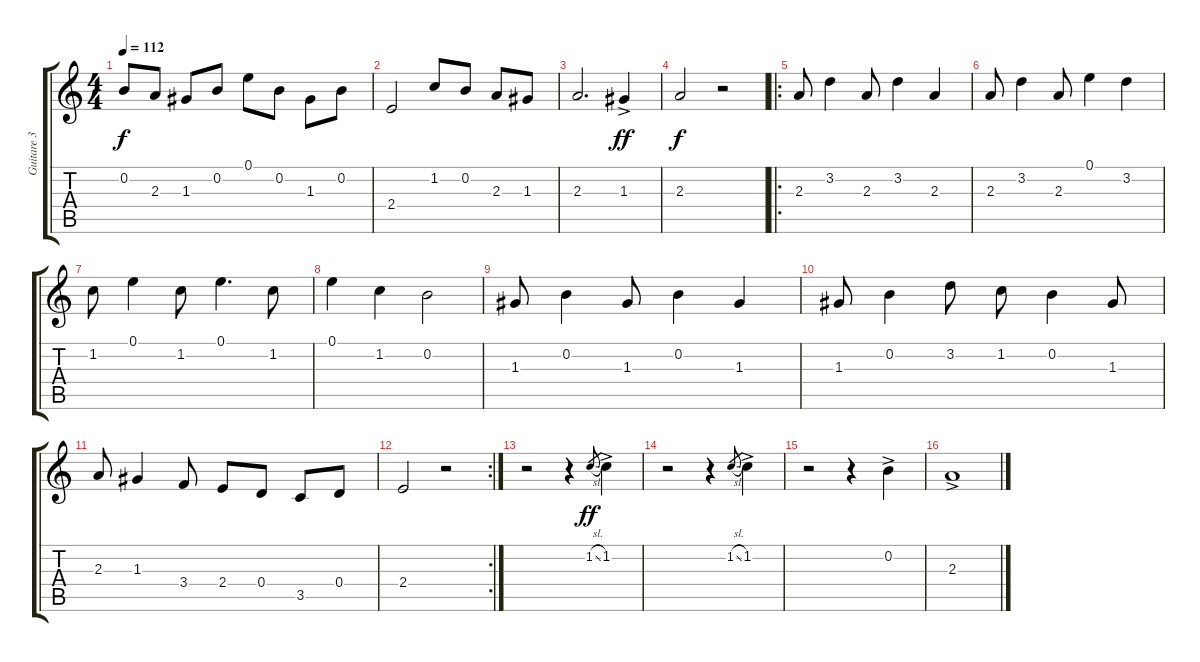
\track ("Guitare 3" "Guitare 3") {instrument acousticguitarnylon}
\staff {score tabs}
\tuning (E4 B3 G3 D3 A2 E2) {hide}
\ts (4 4)
\tempo 112
\clef g2
\ks c
0.2.8{dy f beam Up} 2.3.8{beam Up} 1.3.8 0.2.8 0.1.8 0.2.8 1.3.8{beam Down} 0.2.8{beam Down} |
2.4.2 1.2.8{beam Up} 0.2.8{beam Up} 2.3.8 1.3.8 |
2.3.2{d} 1.3{ac}.4{dy ff} |
2.3.2{dy f} r.2 |
\ro
2.3.8 3.2.4 2.3.8 3.2.4 2.3.4 |
2.3.8 3.2.4 2.3.8 0.1.4 3.2.4 |
1.2.8 0.1.4 1.2.8 0.1.4{d} 1.2.8 |
0.1.4 1.2.4 0.2.2 |
1.3.8 0.2.4 1.3.8 0.2.4 1.3.4 |
1.3.8 0.2.4 3.2.8 1.2.8 0.2.4 1.3.8 |
2.3.8 1.3.4 3.4.8 2.4.8 0.4.8 3.5.8 0.4.8 |
\rc 2
2.4.2 r.2 |
r.2 r.4 1.2{sl}.8{gr dy ff} 1.2{ac}.4 |
r.2 r.4 1.2{sl}.8{gr} 1.2{ac}.4 |
r.2 r.4 0.2{ac}.4 |
2.3{ac}.1
